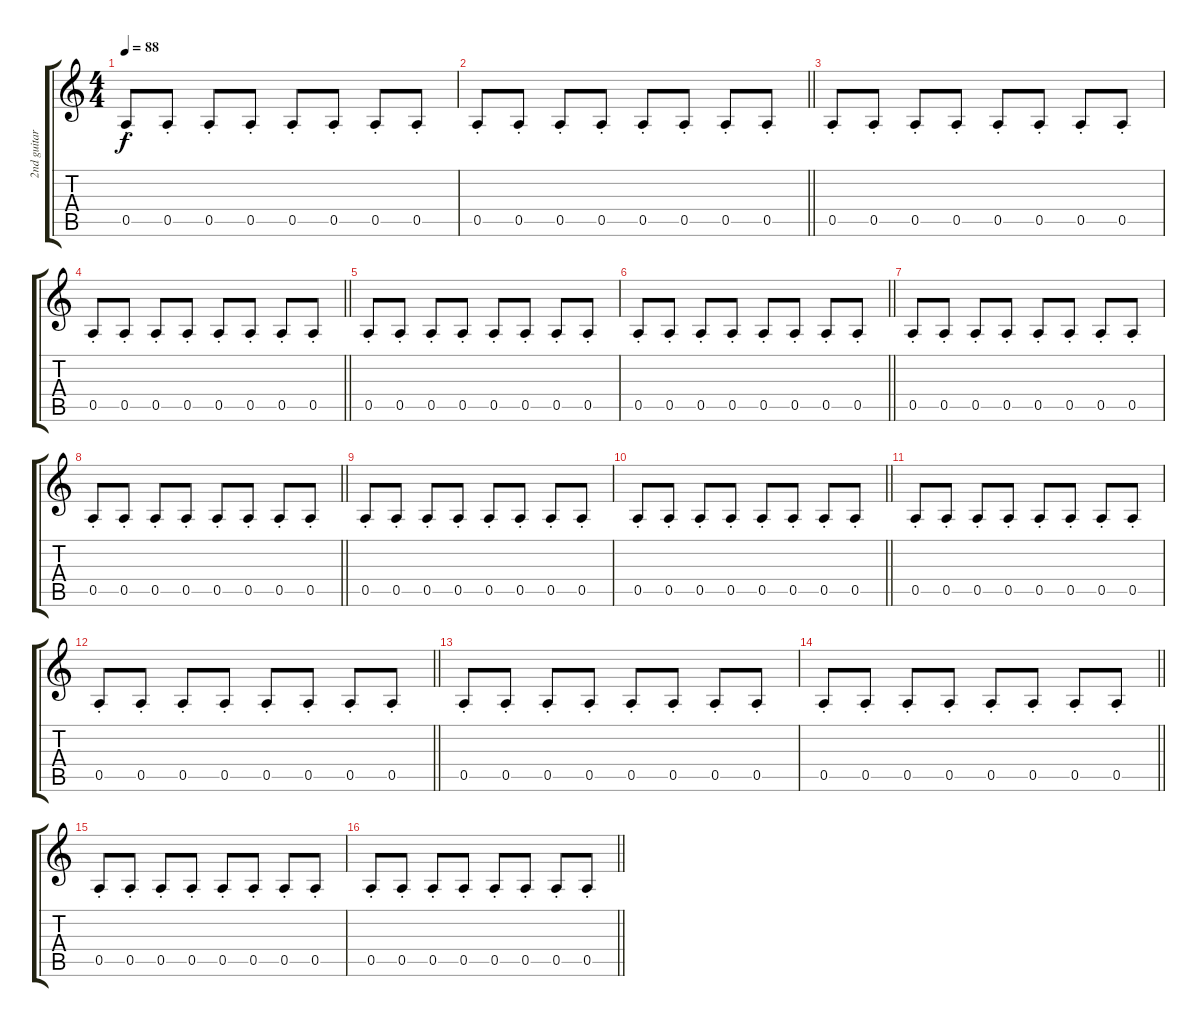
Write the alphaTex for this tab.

\track ("2nd guitar" "2nd guitar") {instrument distortionguitar}
\staff {score tabs}
\tuning (E4 B3 G3 D3 A2 E2) {hide}
\ts (4 4)
\tempo 88
\clef g2
\ks c
0.5{st}.8{dy f} 0.5{st}.8 0.5{st}.8 0.5{st}.8 0.5{st}.8 0.5{st}.8 0.5{st}.8 0.5{st}.8 |
\barLineRight lightlight
0.5{st}.8 0.5{st}.8 0.5{st}.8 0.5{st}.8 0.5{st}.8 0.5{st}.8 0.5{st}.8 0.5{st}.8 |
0.5{st}.8 0.5{st}.8 0.5{st}.8 0.5{st}.8 0.5{st}.8 0.5{st}.8 0.5{st}.8 0.5{st}.8 |
\barLineRight lightlight
0.5{st}.8 0.5{st}.8 0.5{st}.8 0.5{st}.8 0.5{st}.8 0.5{st}.8 0.5{st}.8 0.5{st}.8 |
0.5{st}.8 0.5{st}.8 0.5{st}.8 0.5{st}.8 0.5{st}.8 0.5{st}.8 0.5{st}.8 0.5{st}.8 |
\barLineRight lightlight
0.5{st}.8 0.5{st}.8 0.5{st}.8 0.5{st}.8 0.5{st}.8 0.5{st}.8 0.5{st}.8 0.5{st}.8 |
0.5{st}.8 0.5{st}.8 0.5{st}.8 0.5{st}.8 0.5{st}.8 0.5{st}.8 0.5{st}.8 0.5{st}.8 |
\barLineRight lightlight
0.5{st}.8 0.5{st}.8 0.5{st}.8 0.5{st}.8 0.5{st}.8 0.5{st}.8 0.5{st}.8 0.5{st}.8 |
0.5{st}.8 0.5{st}.8 0.5{st}.8 0.5{st}.8 0.5{st}.8 0.5{st}.8 0.5{st}.8 0.5{st}.8 |
\barLineRight lightlight
0.5{st}.8 0.5{st}.8 0.5{st}.8 0.5{st}.8 0.5{st}.8 0.5{st}.8 0.5{st}.8 0.5{st}.8 |
0.5{st}.8 0.5{st}.8 0.5{st}.8 0.5{st}.8 0.5{st}.8 0.5{st}.8 0.5{st}.8 0.5{st}.8 |
\barLineRight lightlight
0.5{st}.8 0.5{st}.8 0.5{st}.8 0.5{st}.8 0.5{st}.8 0.5{st}.8 0.5{st}.8 0.5{st}.8 |
0.5{st}.8 0.5{st}.8 0.5{st}.8 0.5{st}.8 0.5{st}.8 0.5{st}.8 0.5{st}.8 0.5{st}.8 |
\barLineRight lightlight
0.5{st}.8 0.5{st}.8 0.5{st}.8 0.5{st}.8 0.5{st}.8 0.5{st}.8 0.5{st}.8 0.5{st}.8 |
0.5{st}.8 0.5{st}.8 0.5{st}.8 0.5{st}.8 0.5{st}.8 0.5{st}.8 0.5{st}.8 0.5{st}.8 |
\barLineRight lightlight
0.5{st}.8 0.5{st}.8 0.5{st}.8 0.5{st}.8 0.5{st}.8 0.5{st}.8 0.5{st}.8 0.5{st}.8
